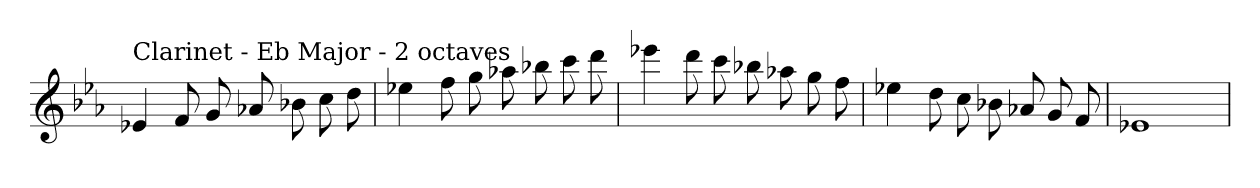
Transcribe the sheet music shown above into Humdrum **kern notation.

**kern
*part1
*staff1
*clefG2
*k[b-e-a-]
*E-:
=
!LO:TX:a:t=Clarinet - Eb Major - 2 octaves
4e-X
8f
8g
8a-X
8b-X
8cc
8dd
=
4ee-X
8ff
8gg
8aa-X
8bb-X
8ccc
8ddd
=
4eee-X
8ddd
8ccc
8bb-X
8aa-X
8gg
8ff
=
4ee-X
8dd
8cc
8b-X
8a-X
8g
8f
=
1e-X
=
*-
